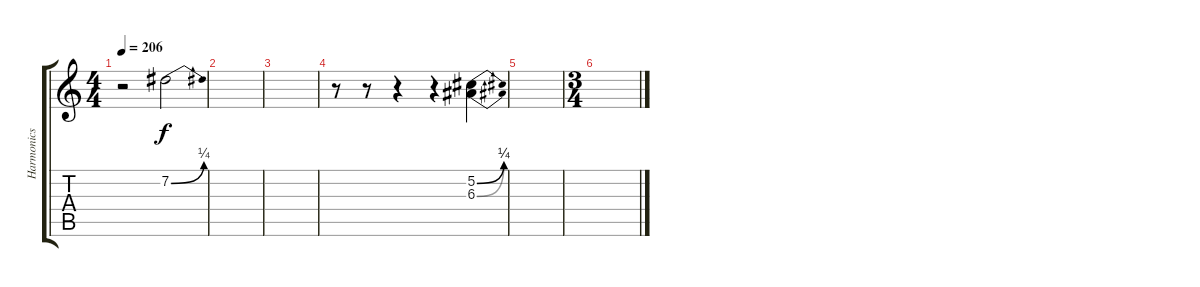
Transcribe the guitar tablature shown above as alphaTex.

\track ("Harmonics" "Harmonics") {instrument guitarharmonics}
\staff {score tabs}
\tuning (Db4 Ab3 E3 B2 Gb2 Db2) {hide}
\ts (4 4)
\tempo 206
\clef g2
\ks c
r.2{dy f} 7.2{be (bend 0 0 60 1)}.2 |
|
|
r.8 r.8 r.4 r.4 (5.2{be (bend 0 0 60 1)} 6.3{be (bend 0 0 60 1)}).4 |
|
\ts (3 4)
